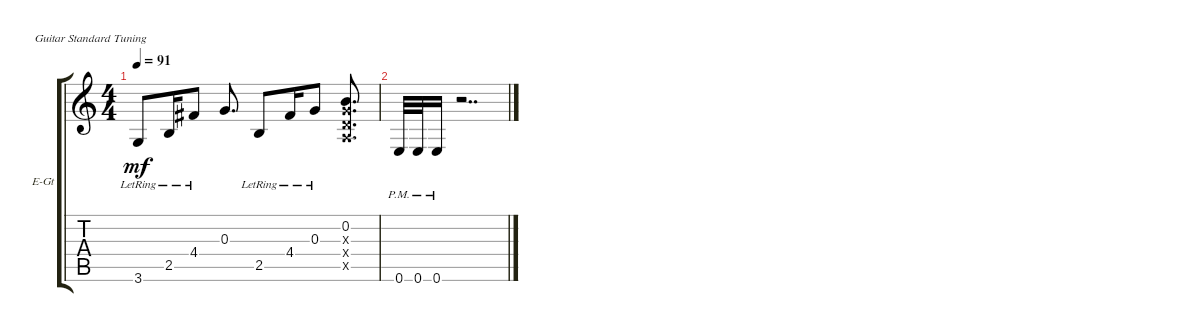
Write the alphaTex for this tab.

\defaultSystemsLayout 4
\bracketExtendMode groupsimilarinstruments
\firstSystemTrackNameOrientation horizontal
\otherSystemsTrackNameOrientation horizontal
\track ("Electric Guitar" "E-Gt") {instrument distortionguitar}
\staff {score tabs}
\tuning (E4 B3 G3 D3 A2 E2)
\ts (4 4)
\tempo 91
\clef g2
\ks c
3.6{lr}.8{dy mf} 2.5{lr}.16 4.4{lr}.8 0.3.8{d} 2.5{lr}.8 4.4{lr}.16 0.3{lr}.8 (0.2 0.3{x} 0.4{x} 0.5{x}).8{d} |
0.6{pm}.32 0.6{pm}.32 0.6{pm}.16 r.2{dd}
